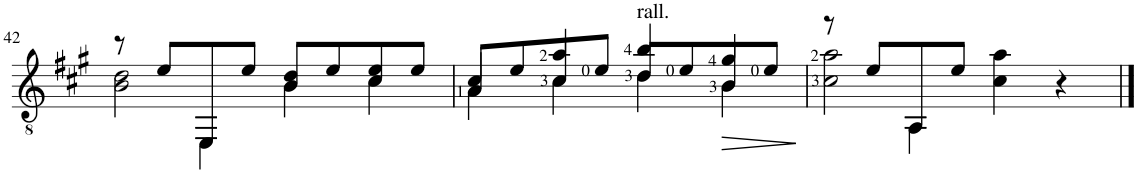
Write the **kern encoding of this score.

**kern	**dynam
*part1	*part1
*staff1	*staff1
*I"Guitar	*
*I'Guit.	*
!!LO:PB:g=z
*clefGv2	*
*k[f#c#g#]	*
*M4/4	*
=42	=42
*^	*
*	*^	*
8r	4ryy	2B\ 2d\	.
8e/L	.	.	.
8EE/	4EE\	.	.
8e/J	.	.	.
8B/ 8d/L	4B\	2ryy	.
8e/	.	.	.
8c#/ 8e/	4c#\	.	.
8e/J	.	.	.
=43	=43	=43	=43
4c#/	8A/L	4A\	.
.	8e/	.	.
4a/	8c#/	4c#\	.
.	8e/J	.	.
!LO:TX:a:t=rall.	!	!	!
4b/	8d/L	4d\	.
.	8e/	.	.
!	!	!	!LO:HP:b
4g#/	8B/	4B\	>
.	8e/J	.	.
*v	*v	*v	*
.	]
=44	=44
*^	*
*	*^	*
8r	4ryy	2c#\ 2a\	.
8e/L	.	.	.
8AA/	4AA\	.	.
8e/J	.	.	.
4c#\ 4a\	2ryy	2ryy	.
4r	.	.	.
*v	*v	*v	*
==	==
*-	*-
